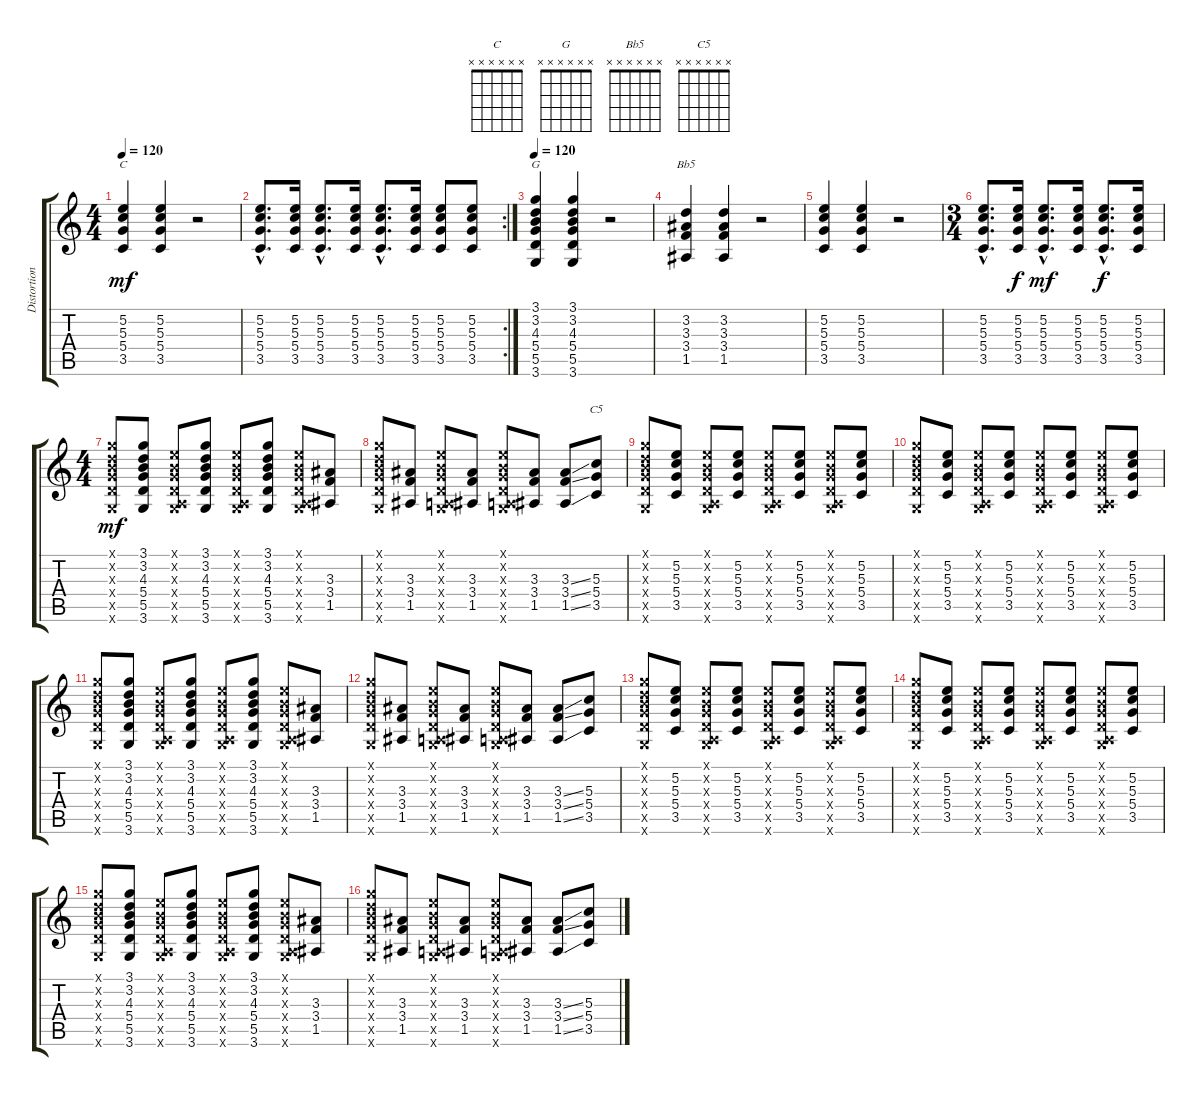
\track ("Distortion " "Distortion") {instrument distortionguitar}
\staff {score tabs}
\tuning (E4 B3 G3 D3 A2 E2) {hide}
\chord ("C" x x x x x x) {firstfret 0}
\chord ("G" x x x x x x) {firstfret 0}
\chord ("Bb5" x x x x x x) {firstfret 0}
\chord ("C5" x x x x x x) {firstfret 0}
\ts (4 4)
\tempo 120
\clef g2
\ks c
(5.2 5.3 5.4 3.5).4{ch "C" dy mf} (5.2 5.3 5.4 3.5).4 r.2 |
\rc 2
(5.2{hac} 5.3{hac} 5.4{hac} 3.5{hac}).8{d} (5.2 5.3 5.4 3.5).16 (5.2{hac} 5.3{hac} 5.4{hac} 3.5{hac}).8{d} (5.2 5.3 5.4 3.5).16 (5.2{hac} 5.3{hac} 5.4{hac} 3.5{hac}).8{d} (5.2 5.3 5.4 3.5).16 (5.2 5.3 5.4 3.5).8 (5.2 5.3 5.4 3.5).8 |
\tempo 120
(3.1 3.2 4.3 5.4 5.5 3.6).4{ch "G"} (3.1 3.2 4.3 5.4 5.5 3.6).4 r.2 |
(3.2 3.3 3.4 1.5).4{ch "Bb5"} (3.2 3.3 3.4 1.5).4 r.2 |
(5.2 5.3 5.4 3.5).4 (5.2 5.3 5.4 3.5).4 r.2 |
\ts (3 4)
(5.2{hac} 5.3{hac} 5.4{hac} 3.5{hac}).8{d} (5.2 5.3 5.4 3.5).16{dy f} (5.2{hac} 5.3{hac} 5.4{hac} 3.5{hac}).8{d dy mf} (5.2 5.3 5.4 3.5).16 (5.2{hac} 5.3{hac} 5.4{hac} 3.5{hac}).8{d dy f} (5.2 5.3 5.4 3.5).16 |
\ts (4 4)
(3.1{x} 3.2{x} 4.3{x} 5.4{x} 5.5{x} 3.6{x}).8{dy mf} (3.1 3.2 4.3 5.4 5.5 3.6).8 (0.1{x} 0.2{x} 0.3{x} 0.4{x} 0.5{x} 3.6{x}).8 (3.1 3.2 4.3 5.4 5.5 3.6).8 (0.1{x} 0.2{x} 0.3{x} 0.4{x} 0.5{x} 3.6{x}).8 (3.1 3.2 4.3 5.4 5.5 3.6).8 (0.1{x} 0.2{x} 0.3{x} 0.4{x} 0.5{x} 3.6{x}).8 (3.3 3.4 1.5).8 |
(3.1{x} 3.2{x} 4.3{x} 5.4{x} 5.5{x} 3.6{x}).8 (3.3 3.4 1.5).8 (0.1{x} 0.2{x} 0.3{x} 0.4{x} 0.5{x} 3.6{x}).8 (3.3 3.4 1.5).8 (0.1{x} 0.2{x} 0.3{x} 0.4{x} 0.5{x} 3.6{x}).8 (3.3 3.4 1.5).8 (3.3{ss} 3.4{ss} 1.5{ss}).8 (5.3 5.4 3.5).8{ch "C5"} |
(3.1{x} 3.2{x} 4.3{x} 5.4{x} 5.5{x} 3.6{x}).8 (5.2 5.3 5.4 3.5).8 (0.1{x} 0.2{x} 0.3{x} 0.4{x} 0.5{x} 3.6{x}).8 (5.2 5.3 5.4 3.5).8 (0.1{x} 0.2{x} 0.3{x} 0.4{x} 0.5{x} 3.6{x}).8 (5.2 5.3 5.4 3.5).8 (0.1{x} 0.2{x} 0.3{x} 0.4{x} 0.5{x} 3.6{x}).8 (5.2 5.3 5.4 3.5).8 |
(3.1{x} 3.2{x} 4.3{x} 5.4{x} 5.5{x} 3.6{x}).8 (5.2 5.3 5.4 3.5).8 (0.1{x} 0.2{x} 0.3{x} 0.4{x} 0.5{x} 3.6{x}).8 (5.2 5.3 5.4 3.5).8 (0.1{x} 0.2{x} 0.3{x} 0.4{x} 0.5{x} 3.6{x}).8 (5.2 5.3 5.4 3.5).8 (0.1{x} 0.2{x} 0.3{x} 0.4{x} 0.5{x} 3.6{x}).8 (5.2 5.3 5.4 3.5).8 |
(3.1{x} 3.2{x} 4.3{x} 5.4{x} 5.5{x} 3.6{x}).8 (3.1 3.2 4.3 5.4 5.5 3.6).8 (0.1{x} 0.2{x} 0.3{x} 0.4{x} 0.5{x} 3.6{x}).8 (3.1 3.2 4.3 5.4 5.5 3.6).8 (0.1{x} 0.2{x} 0.3{x} 0.4{x} 0.5{x} 3.6{x}).8 (3.1 3.2 4.3 5.4 5.5 3.6).8 (0.1{x} 0.2{x} 0.3{x} 0.4{x} 0.5{x} 3.6{x}).8 (3.3 3.4 1.5).8 |
(3.1{x} 3.2{x} 4.3{x} 5.4{x} 5.5{x} 3.6{x}).8 (3.3 3.4 1.5).8 (0.1{x} 0.2{x} 0.3{x} 0.4{x} 0.5{x} 3.6{x}).8 (3.3 3.4 1.5).8 (0.1{x} 0.2{x} 0.3{x} 0.4{x} 0.5{x} 3.6{x}).8 (3.3 3.4 1.5).8 (3.3{ss} 3.4{ss} 1.5{ss}).8 (5.3 5.4 3.5).8 |
(3.1{x} 3.2{x} 4.3{x} 5.4{x} 5.5{x} 3.6{x}).8 (5.2 5.3 5.4 3.5).8 (0.1{x} 0.2{x} 0.3{x} 0.4{x} 0.5{x} 3.6{x}).8 (5.2 5.3 5.4 3.5).8 (0.1{x} 0.2{x} 0.3{x} 0.4{x} 0.5{x} 3.6{x}).8 (5.2 5.3 5.4 3.5).8 (0.1{x} 0.2{x} 0.3{x} 0.4{x} 0.5{x} 3.6{x}).8 (5.2 5.3 5.4 3.5).8 |
(3.1{x} 3.2{x} 4.3{x} 5.4{x} 5.5{x} 3.6{x}).8 (5.2 5.3 5.4 3.5).8 (0.1{x} 0.2{x} 0.3{x} 0.4{x} 0.5{x} 3.6{x}).8 (5.2 5.3 5.4 3.5).8 (0.1{x} 0.2{x} 0.3{x} 0.4{x} 0.5{x} 3.6{x}).8 (5.2 5.3 5.4 3.5).8 (0.1{x} 0.2{x} 0.3{x} 0.4{x} 0.5{x} 3.6{x}).8 (5.2 5.3 5.4 3.5).8 |
(3.1{x} 3.2{x} 4.3{x} 5.4{x} 5.5{x} 3.6{x}).8 (3.1 3.2 4.3 5.4 5.5 3.6).8 (0.1{x} 0.2{x} 0.3{x} 0.4{x} 0.5{x} 3.6{x}).8 (3.1 3.2 4.3 5.4 5.5 3.6).8 (0.1{x} 0.2{x} 0.3{x} 0.4{x} 0.5{x} 3.6{x}).8 (3.1 3.2 4.3 5.4 5.5 3.6).8 (0.1{x} 0.2{x} 0.3{x} 0.4{x} 0.5{x} 3.6{x}).8 (3.3 3.4 1.5).8 |
(3.1{x} 3.2{x} 4.3{x} 5.4{x} 5.5{x} 3.6{x}).8 (3.3 3.4 1.5).8 (0.1{x} 0.2{x} 0.3{x} 0.4{x} 0.5{x} 3.6{x}).8 (3.3 3.4 1.5).8 (0.1{x} 0.2{x} 0.3{x} 0.4{x} 0.5{x} 3.6{x}).8 (3.3 3.4 1.5).8 (3.3{ss} 3.4{ss} 1.5{ss}).8 (5.3 5.4 3.5).8
